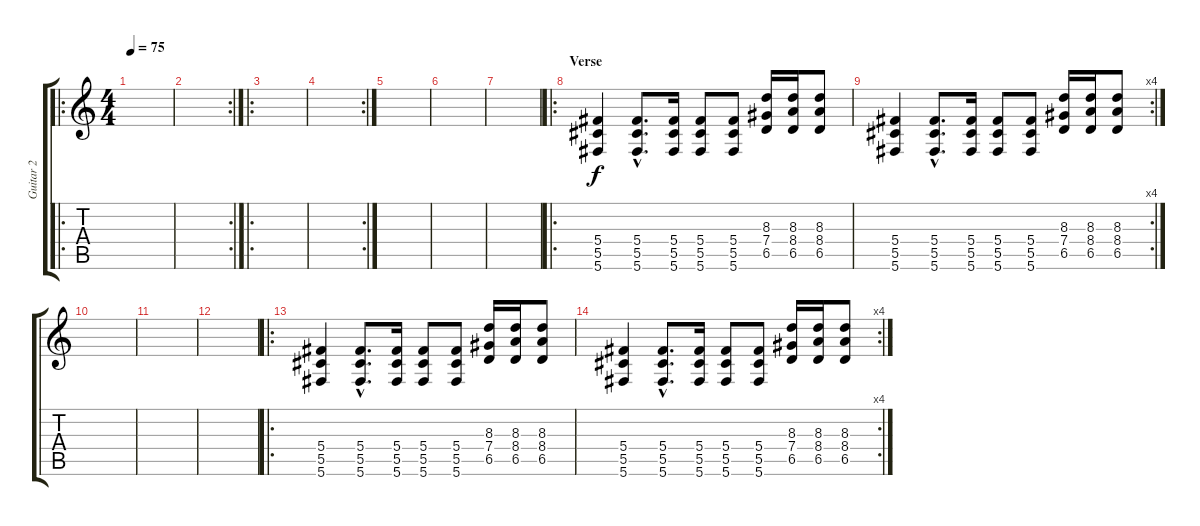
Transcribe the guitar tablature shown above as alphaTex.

\track ("Guitar 2" "Guitar 2") {instrument distortionguitar}
\staff {score tabs}
\tuning (Eb4 Bb3 Gb3 Db3 Ab2 Db2) {hide}
\ro
\ts (4 4)
\tempo 75
\clef g2
\ks c
|
\rc 2
|
\ro
|
\rc 2
|
|
|
|
\ro
\section ("" "Verse")
(5.4 5.5 5.6).4 (5.4{hac} 5.5{hac} 5.6{hac}).8{d} (5.4 5.5 5.6).16 (5.4 5.5 5.6).8 (5.4 5.5 5.6).8 (8.3 7.4 6.5).16 (8.3 8.4 6.5).16 (8.3 8.4 6.5).8 |
\rc 4
(5.4 5.5 5.6).4 (5.4{hac} 5.5{hac} 5.6{hac}).8{d} (5.4 5.5 5.6).16 (5.4 5.5 5.6).8 (5.4 5.5 5.6).8 (8.3 7.4 6.5).16 (8.3 8.4 6.5).16 (8.3 8.4 6.5).8 |
|
|
|
\ro
(5.4 5.5 5.6).4 (5.4{hac} 5.5{hac} 5.6{hac}).8{d} (5.4 5.5 5.6).16 (5.4 5.5 5.6).8 (5.4 5.5 5.6).8 (8.3 7.4 6.5).16 (8.3 8.4 6.5).16 (8.3 8.4 6.5).8 |
\rc 4
(5.4 5.5 5.6).4 (5.4{hac} 5.5{hac} 5.6{hac}).8{d} (5.4 5.5 5.6).16 (5.4 5.5 5.6).8 (5.4 5.5 5.6).8 (8.3 7.4 6.5).16 (8.3 8.4 6.5).16 (8.3 8.4 6.5).8
